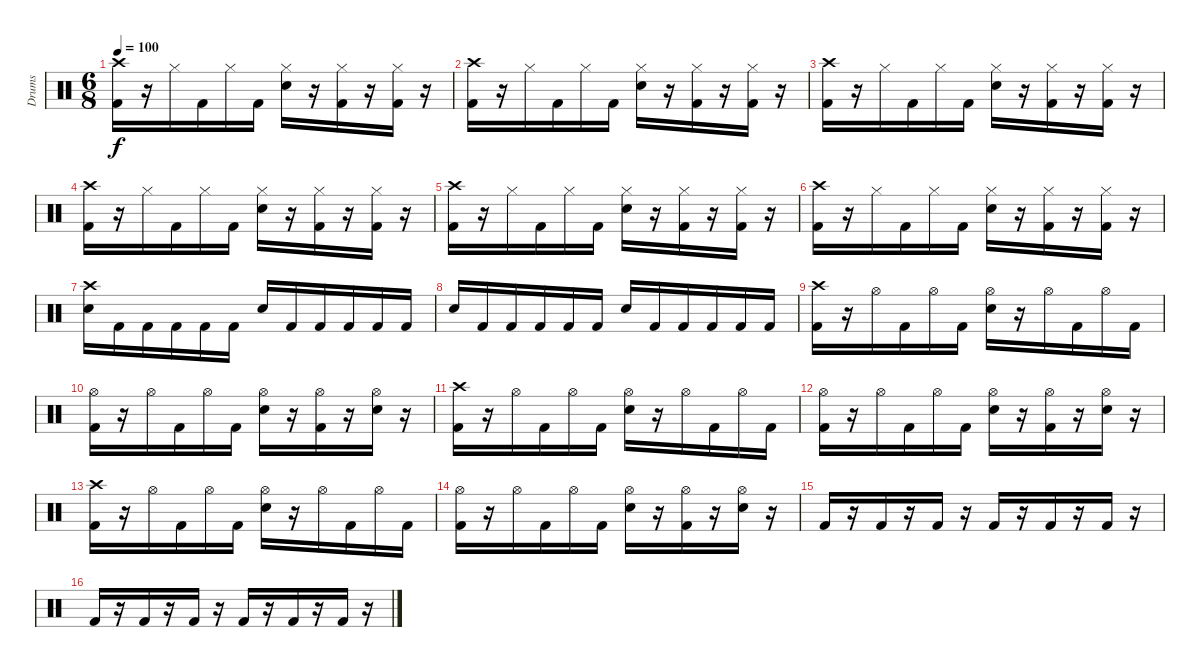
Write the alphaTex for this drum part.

\track ("Drums" "Drums") {instrument percussion}
\staff {score}
\articulation defaults
\ts (6 8)
\tempo 100
\clef neutral
\ks c
("Crash high (hit)" "Kick (hit) 2").16{dy f} r.16 "Hi-Hat (closed)".16 "Kick (hit) 2".16 "Hi-Hat (closed)".16 "Kick (hit) 2".16 ("Hi-Hat (closed)" "Snare (hit) 2").16 r.16 ("Hi-Hat (closed)" "Kick (hit) 2").16 r.16 ("Hi-Hat (closed)" "Kick (hit) 2").16 r.16 |
("Crash high (hit)" "Kick (hit) 2").16 r.16 "Hi-Hat (closed)".16 "Kick (hit) 2".16 "Hi-Hat (closed)".16 "Kick (hit) 2".16 ("Hi-Hat (closed)" "Snare (hit) 2").16 r.16 ("Hi-Hat (closed)" "Kick (hit) 2").16 r.16 ("Hi-Hat (closed)" "Kick (hit) 2").16 r.16 |
("Crash high (hit)" "Kick (hit) 2").16 r.16 "Hi-Hat (closed)".16 "Kick (hit) 2".16 "Hi-Hat (closed)".16 "Kick (hit) 2".16 ("Hi-Hat (closed)" "Snare (hit) 2").16 r.16 ("Hi-Hat (closed)" "Kick (hit) 2").16 r.16 ("Hi-Hat (closed)" "Kick (hit) 2").16 r.16 |
("Crash high (hit)" "Kick (hit) 2").16 r.16 "Hi-Hat (closed)".16 "Kick (hit) 2".16 "Hi-Hat (closed)".16 "Kick (hit) 2".16 ("Hi-Hat (closed)" "Snare (hit) 2").16 r.16 ("Hi-Hat (closed)" "Kick (hit) 2").16 r.16 ("Hi-Hat (closed)" "Kick (hit) 2").16 r.16 |
("Crash high (hit)" "Kick (hit) 2").16 r.16 "Hi-Hat (closed)".16 "Kick (hit) 2".16 "Hi-Hat (closed)".16 "Kick (hit) 2".16 ("Hi-Hat (closed)" "Snare (hit) 2").16 r.16 ("Hi-Hat (closed)" "Kick (hit) 2").16 r.16 ("Hi-Hat (closed)" "Kick (hit) 2").16 r.16 |
("Crash high (hit)" "Kick (hit) 2").16 r.16 "Hi-Hat (closed)".16 "Kick (hit) 2".16 "Hi-Hat (closed)".16 "Kick (hit) 2".16 ("Hi-Hat (closed)" "Snare (hit) 2").16 r.16 ("Hi-Hat (closed)" "Kick (hit) 2").16 r.16 ("Hi-Hat (closed)" "Kick (hit) 2").16 r.16 |
("Crash high (hit)" "Snare (hit) 2").16 "Kick (hit) 2".16 "Kick (hit) 2".16 "Kick (hit) 2".16 "Kick (hit) 2".16 "Kick (hit) 2".16 "Snare (hit) 2".16 "Kick (hit) 2".16 "Kick (hit) 2".16 "Kick (hit) 2".16 "Kick (hit) 2".16 "Kick (hit) 2".16 |
"Snare (hit) 2".16 "Kick (hit) 2".16 "Kick (hit) 2".16 "Kick (hit) 2".16 "Kick (hit) 2".16 "Kick (hit) 2".16 "Snare (hit) 2".16 "Kick (hit) 2".16 "Kick (hit) 2".16 "Kick (hit) 2".16 "Kick (hit) 2".16 "Kick (hit) 2".16 |
("Crash high (hit)" "Kick (hit) 2").16 r.16 "Hi-Hat (open)".16 "Kick (hit) 2".16 "Hi-Hat (open)".16 "Kick (hit) 2".16 ("Hi-Hat (open)" "Snare (hit) 2").16 r.16 "Hi-Hat (open)".16 "Kick (hit) 2".16 "Hi-Hat (open)".16 "Kick (hit) 2".16 |
("Hi-Hat (open)" "Kick (hit) 2").16 r.16 "Hi-Hat (open)".16 "Kick (hit) 2".16 "Hi-Hat (open)".16 "Kick (hit) 2".16 ("Hi-Hat (open)" "Snare (hit) 2").16 r.16 ("Hi-Hat (open)" "Kick (hit) 2").16 r.16 ("Hi-Hat (open)" "Snare (hit) 2").16 r.16 |
("Crash high (hit)" "Kick (hit) 2").16 r.16 "Hi-Hat (open)".16 "Kick (hit) 2".16 "Hi-Hat (open)".16 "Kick (hit) 2".16 ("Hi-Hat (open)" "Snare (hit) 2").16 r.16 "Hi-Hat (open)".16 "Kick (hit) 2".16 "Hi-Hat (open)".16 "Kick (hit) 2".16 |
("Hi-Hat (open)" "Kick (hit) 2").16 r.16 "Hi-Hat (open)".16 "Kick (hit) 2".16 "Hi-Hat (open)".16 "Kick (hit) 2".16 ("Hi-Hat (open)" "Snare (hit) 2").16 r.16 ("Hi-Hat (open)" "Kick (hit) 2").16 r.16 ("Hi-Hat (open)" "Snare (hit) 2").16 r.16 |
("Crash high (hit)" "Kick (hit) 2").16 r.16 "Hi-Hat (open)".16 "Kick (hit) 2".16 "Hi-Hat (open)".16 "Kick (hit) 2".16 ("Hi-Hat (open)" "Snare (hit) 2").16 r.16 "Hi-Hat (open)".16 "Kick (hit) 2".16 "Hi-Hat (open)".16 "Kick (hit) 2".16 |
("Hi-Hat (open)" "Kick (hit) 2").16 r.16 "Hi-Hat (open)".16 "Kick (hit) 2".16 "Hi-Hat (open)".16 "Kick (hit) 2".16 ("Hi-Hat (open)" "Snare (hit) 2").16 r.16 ("Hi-Hat (open)" "Kick (hit) 2").16 r.16 ("Hi-Hat (open)" "Snare (hit) 2").16 r.16 |
"Kick (hit) 2".16 r.16 "Kick (hit) 2".16 r.16 "Kick (hit) 2".16 r.16 "Kick (hit) 2".16 r.16 "Kick (hit) 2".16 r.16 "Kick (hit) 2".16 r.16 |
"Kick (hit) 2".16 r.16 "Kick (hit) 2".16 r.16 "Kick (hit) 2".16 r.16 "Kick (hit) 2".16 r.16 "Kick (hit) 2".16 r.16 "Kick (hit) 2".16 r.16
